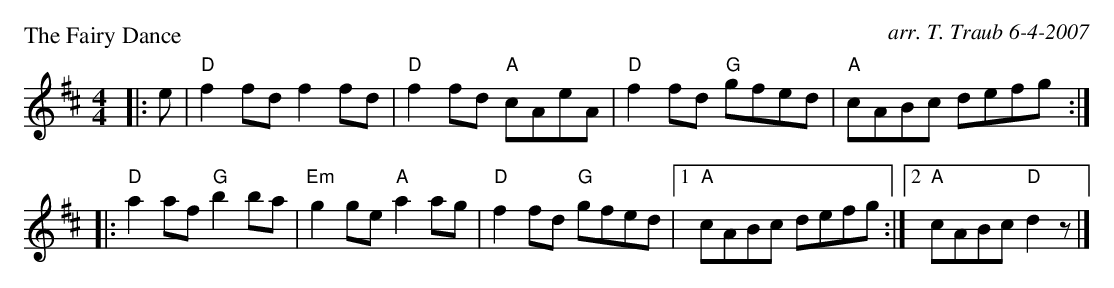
X:1
P: The Fairy Dance
C: arr. T. Traub 6-4-2007
M: 4/4
L: 1/8
K: D
|: e|"D"f2 fd f2 fd|"D"f2 fd "A"cAeA|"D"f2 fd "G"gfed|"A"cABc defg :|
|: "D"a2 af "G"b2 ba|"Em"g2 ge "A"a2 ag|"D"f2 fd "G"gfed| [1 "A"cABc defg :| [2 "A"cABc "D"d2 z |]
